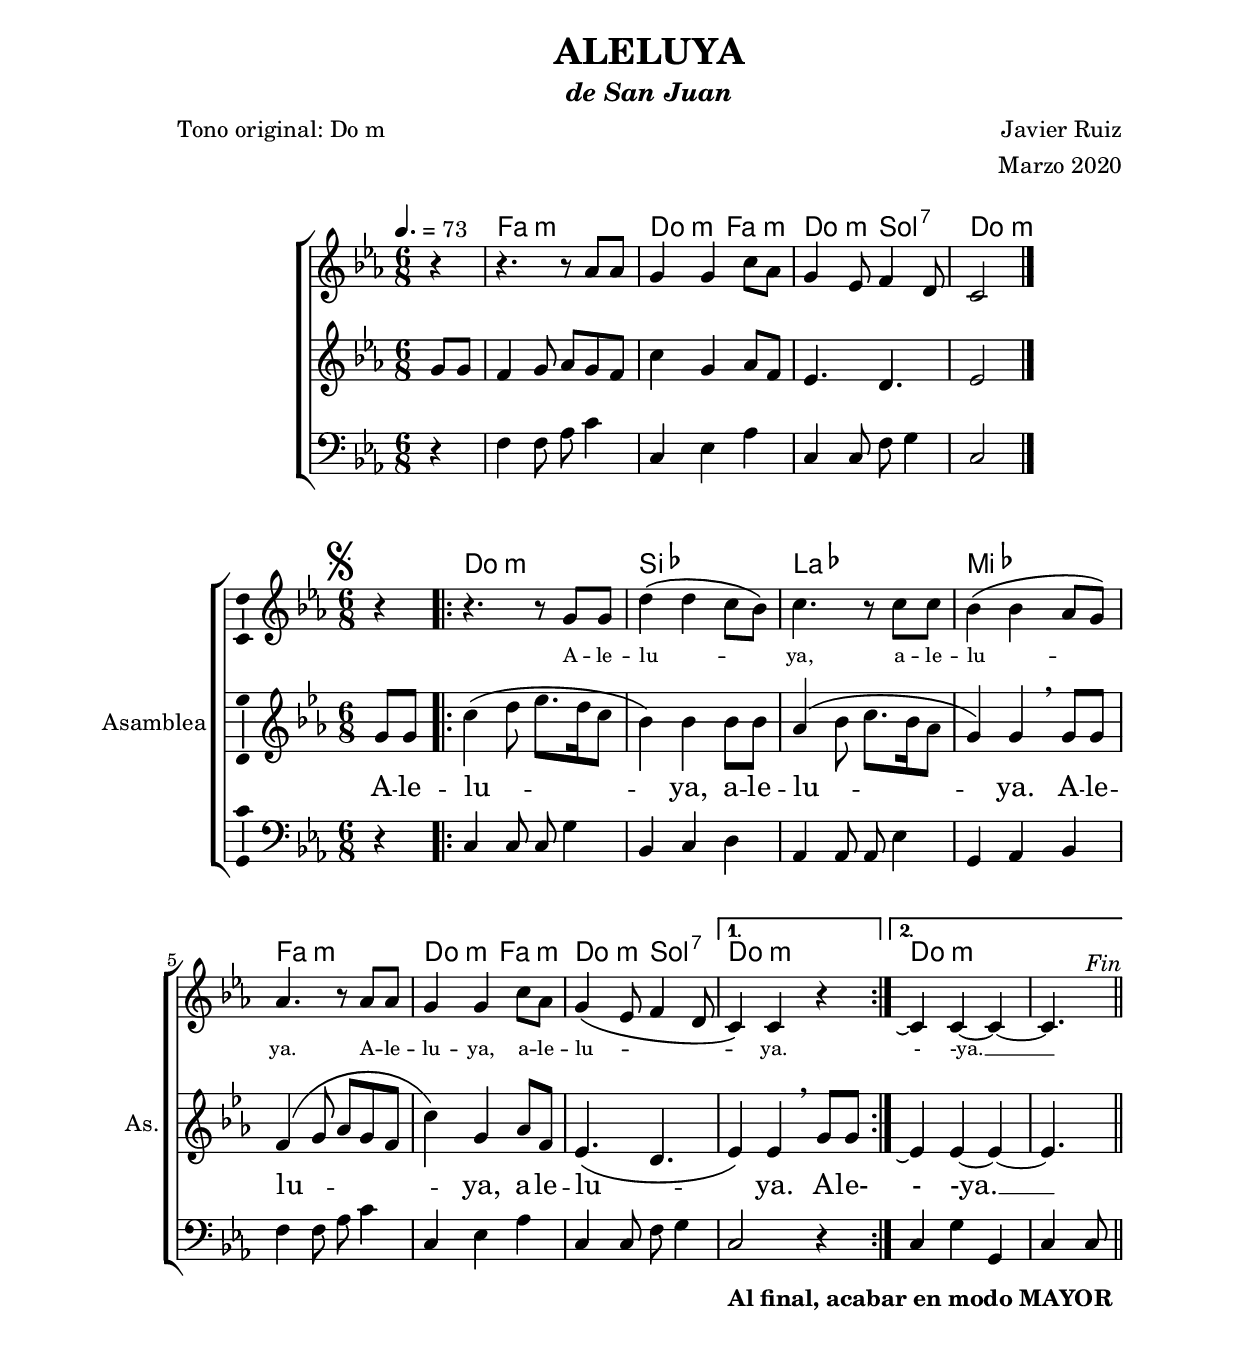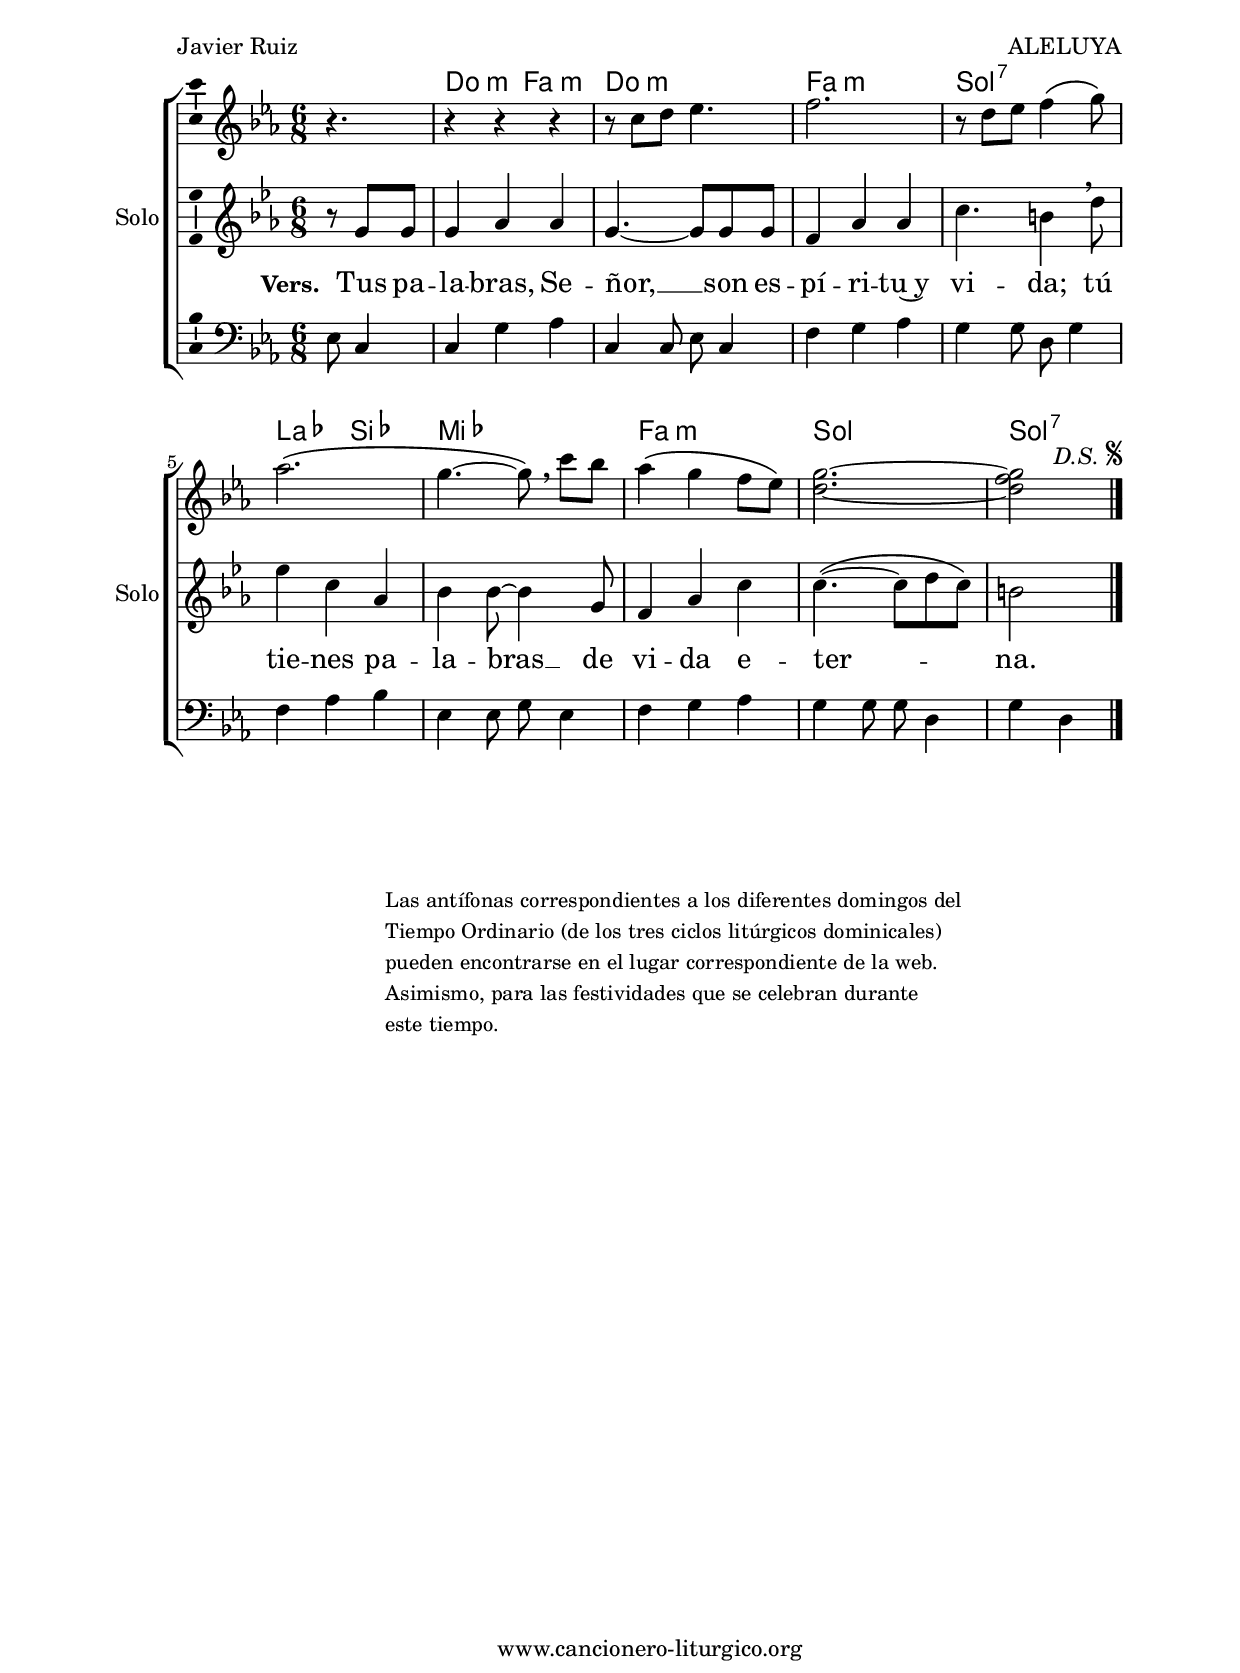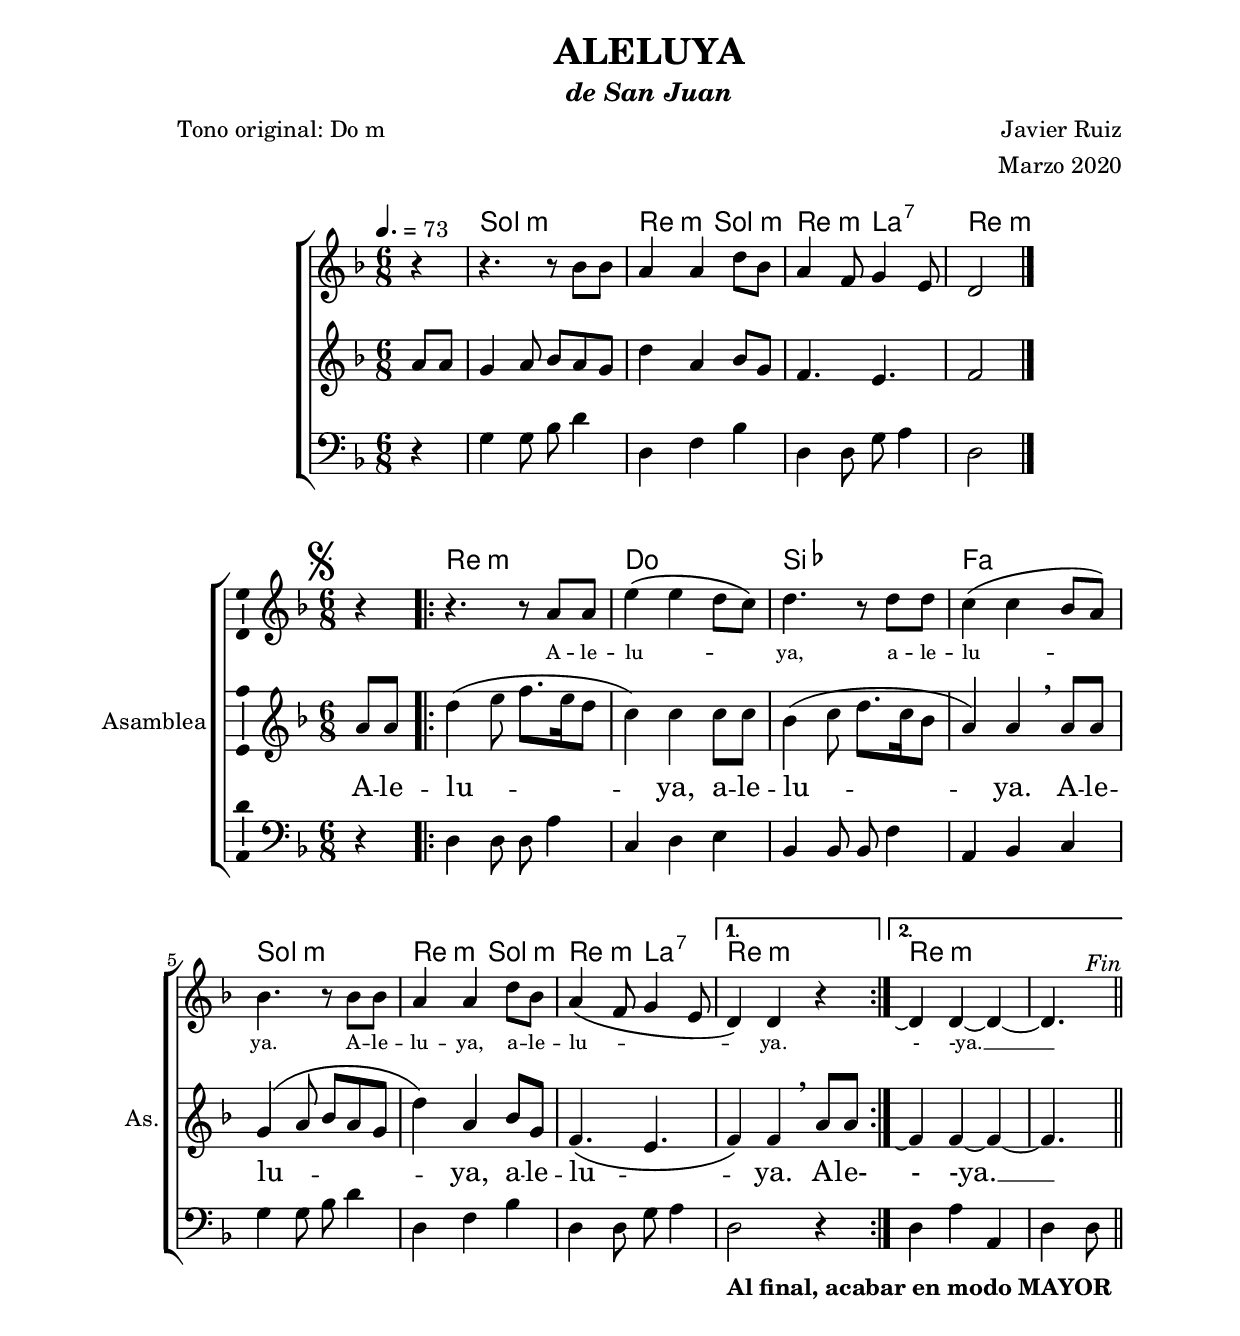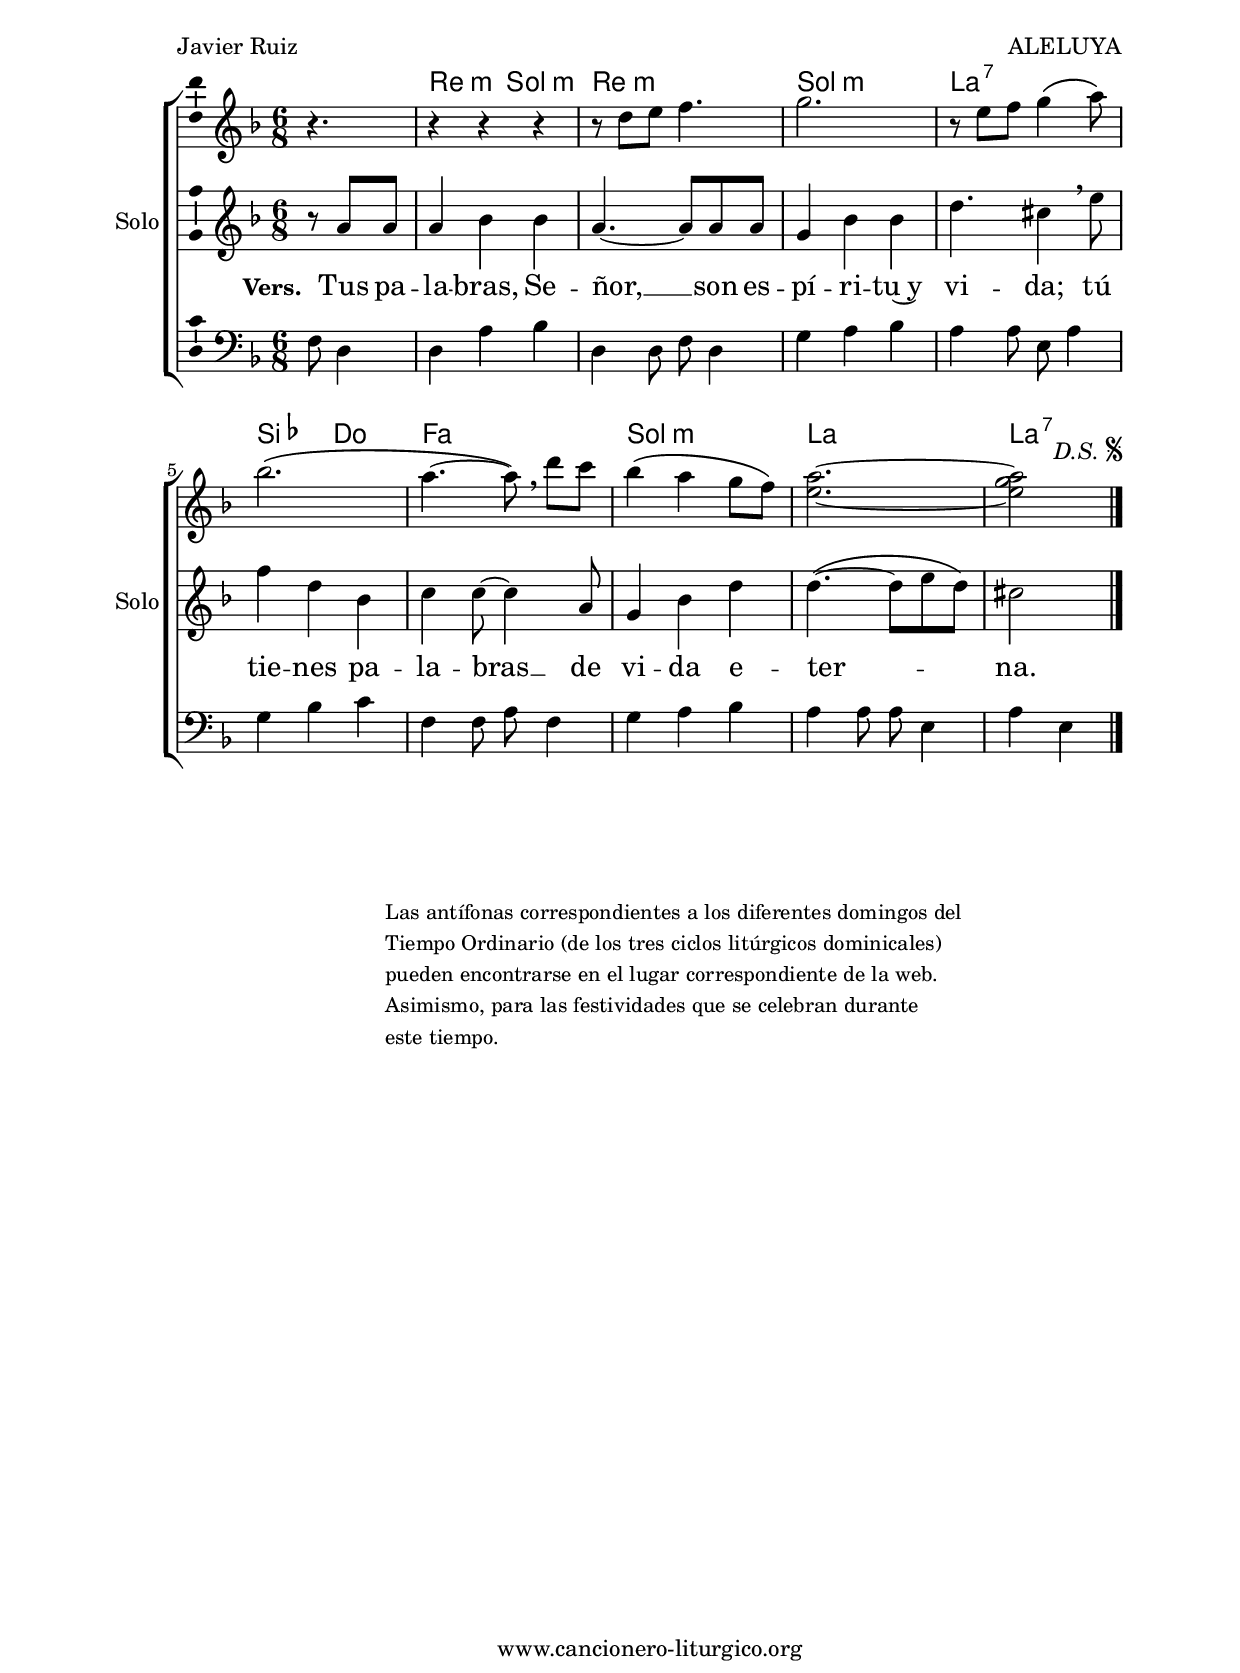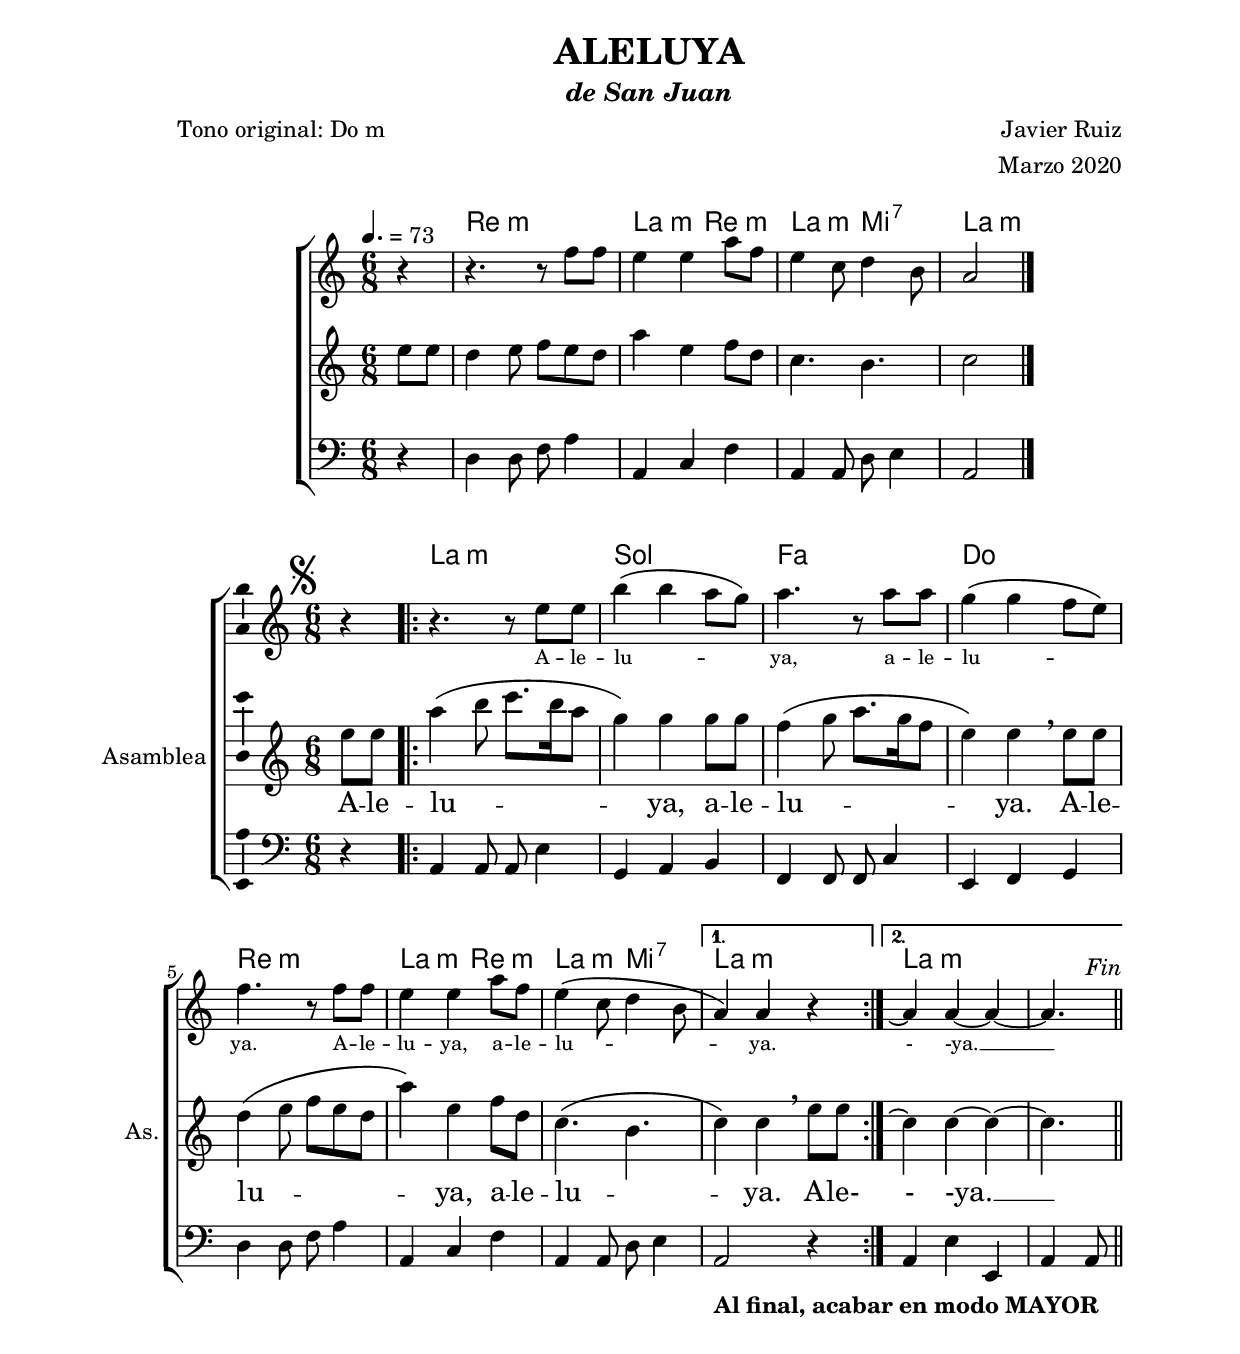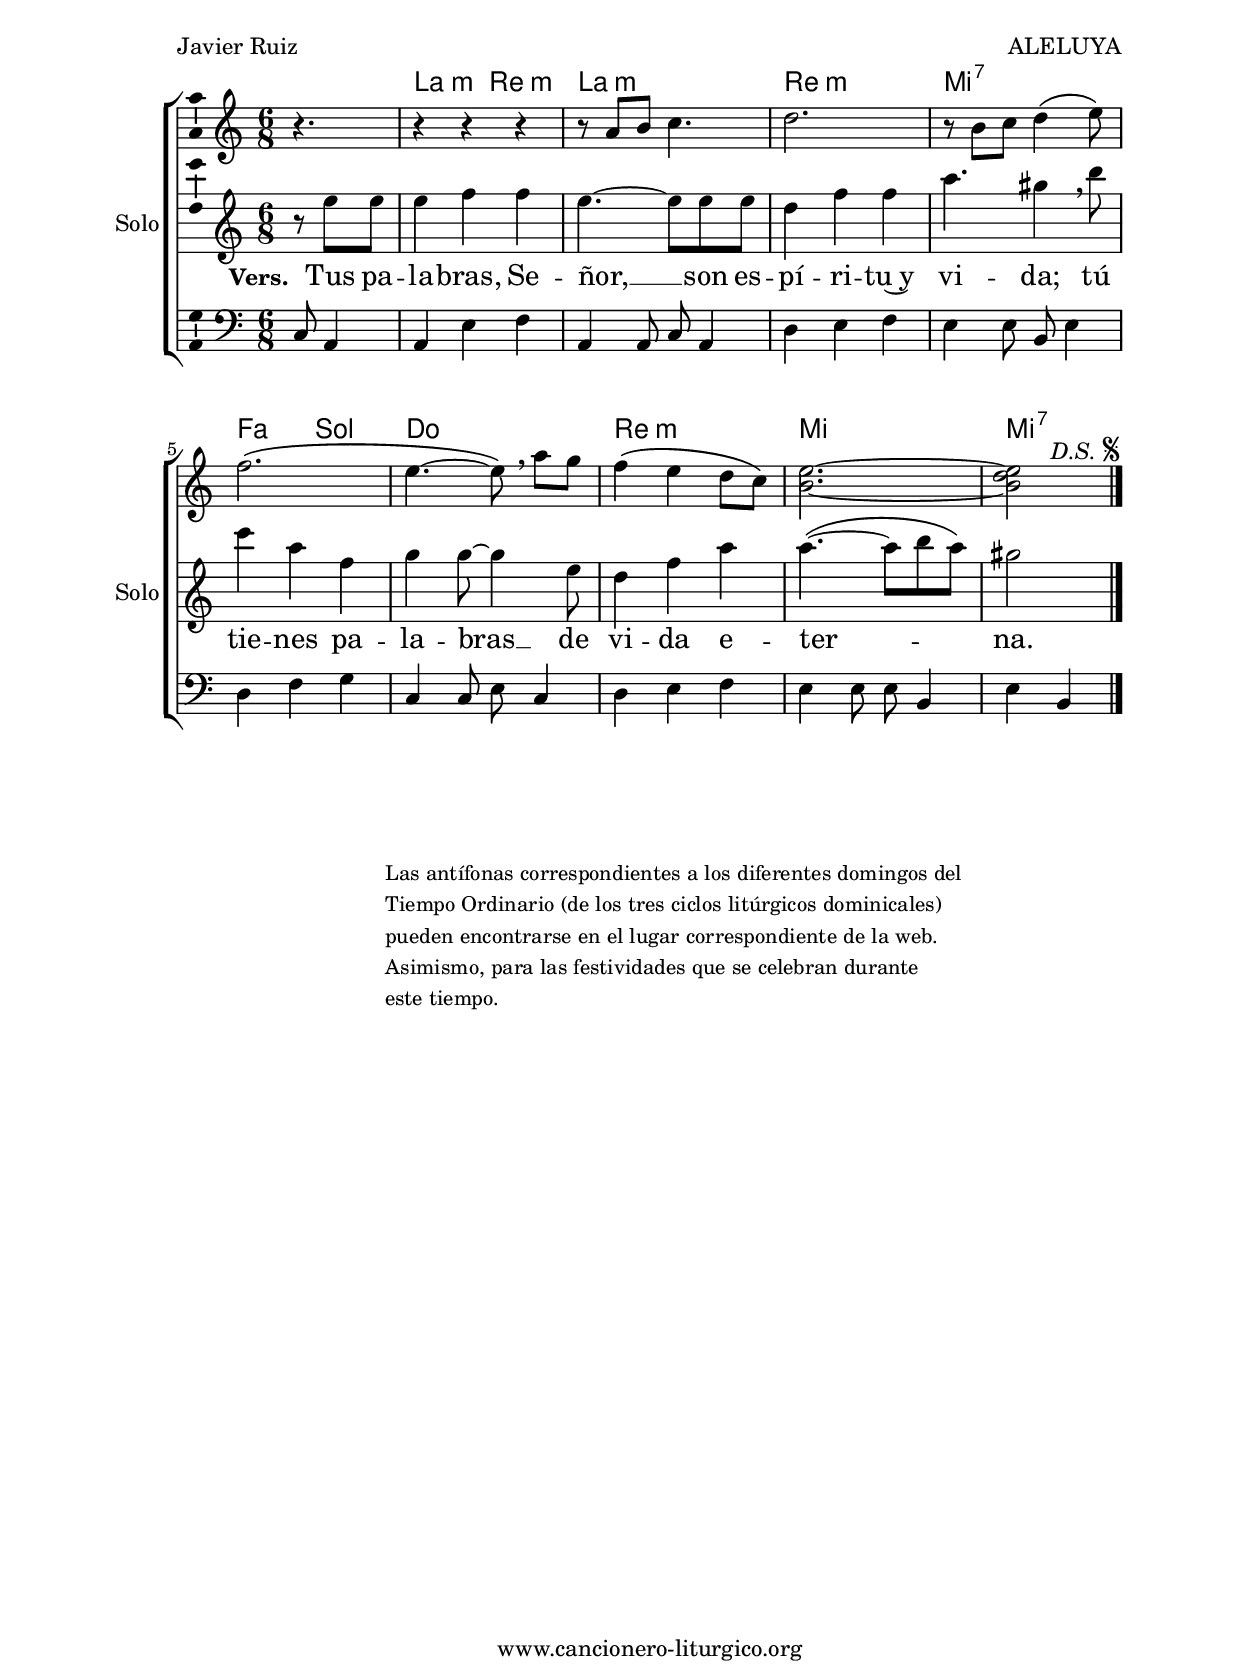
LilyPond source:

%
%lilypond aleluya-ord2-do-jruiz.ly
%timidity aleluya-ord2-do-jruiz.midi -Ow -o aleluya-ord2-do-jruiz.wav
%timidity aleluya-ord2-do-jruiz.midi -Ow -o - | lame - aleluya-ord2-do-jruiz.mp3
%
%Para convertir de .wav a .mp3:
%lame -h -m j filename.wav
%
%
%para escuchar el midi:
%timidity nombrefichero.midi
%


%versión de lilypond para la que se ha escrito esta partitura:
\version "2.16.0"

	%Tamaño papel
	#(set-default-paper-size "a4")
	%Tamaño partitura
	#(set-global-staff-size 20)
	%No responde al pulsar sobre una nota
	#(ly:set-option 'point-and-click #f)

%parámetros del encabezamiento:
\header {
	title = "ALELUYA"
	subtitle = \markup { \italic "de San Juan" }
	composer = "Javier Ruiz"
	poet = "Tono original: Do m"
	meter = ""
	arranger = "Marzo 2020"
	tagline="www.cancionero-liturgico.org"
%	copyright="Editado con LilyPond para Linux"
	}

%parámetros asociados al papel:
\paper  {
	oddHeaderMarkup = \markup {\fill-line { \on-the-fly #not-first-page \fromproperty #'header:title \on-the-fly #not-first-page \fromproperty #'header:composer }}
	evenHeaderMarkup = \markup {\fill-line { \fromproperty #'header:composer \fromproperty #'header:title }}
	#(set-paper-size "a4")
	print-page-number = ##f
	first-page-number = 1
	print-first-page-number = ##f
%	head-separation = 3.0 \cm
	top-margin = 2.0 \cm
%%%	bottom-margin = 0.5\cm
	bottom-margin = 0.2\cm
	left-margin = 3.0 \cm
	line-width = 16.0 \cm 
	indent = 8\mm
	interscoreline = 2.\mm
	between-system-space = 15\mm
%	para que las partituras no llenen la hoja:
	ragged-bottom = ##t
%	idem para la última hoja:
	ragged-last-bottom = ##f
%	para que las partituras llenen el ancho del papel:
	ragged-last = ##f
	after-title-space = 2.5 \cm
%page-count=2
%system-count=8

	%Flexible Vertical Spacing
%	markup-markup-spacing =
%	#'((basic-distance . 15) (minimum-distance . 15) (padding . 3))
	markup-system-spacing =
	#'((basic-distance . 15) (minimum-distance . 15) (padding . 3))
	system-system-spacing =
	#'((basic-distance . 15) (minimum-distance . 15) (padding . 3))
	score-system-spacing =
	#'((basic-distance . 15) (minimum-distance . 15) (padding . 5))
%	top-system-spacing = % header
%	#'((basic-distance . 8) (minimum-distance . 0) (padding . 0))
%	top-markup-spacing =
%	#'((basic-distance . 20) (minimum-distance . 20) (padding . 0))
	last-bottom-spacing = % footer
	#'((basic-distance . 5) (minimum-distance . 5) (padding . 0))
%	score-markup-spacing =
%	#'((basic-distance . 16) (minimum-distance . 13) (padding . 0))

	}


%parámetros que afectan a toda la partitura:
globalintro =  {
	%clave de sol (G):
	\clef G
	%armadura:
%	\transpose c a
	\key c \minor
	\tempo 4.=73
	\set Score.tempoHideNote = ##f
	}

global =  {
	%clave de sol (G):
	\clef G
	%armadura:
%	\transpose c a
	\key c \minor
	\tempo 4.=73
	\set Score.tempoHideNote = ##t
	}


acordesintro = {
	\italianChords
	\chordmode {
%	\transpose c a
{

s4
f2.:m c4.:m f:m c:m g:7 c2:m %s4

	}
	}
}


melodiaintro = 
%	\transpose c a,
{

	\relative c''{
	\time 6/8

\partial4
r4
r4. r8 aes8 aes
g4 g c8 aes8
g4 ees8 f4 d8
c2 %s4
}
	\bar "|."
	}


melodiaintrodos = 
%	\transpose c a,
{

	\relative c''{
	\time 6/8

\partial4
g8 g
f4 g8 aes g f
c'4 g4 aes8 f
ees4. d
ees2 %s4

}
	\bar "|."
	}


melodiaintrobajo = 
%	\transpose c a
{

	%clave de fa (F):
	\clef F

	\relative c{
	\time 6/8

\partial4
r4
f4 f8 aes c4
c,4 ees aes
c,4 c8 f g4
c,2 %s4

}
	\bar "|."
	}


acordes = {
	\italianChords
	\chordmode {
%	\transpose c a
{

s4

\repeat volta 2 {
c2.:m bes aes ees f:m c4.:m f:m c:m g:7
}
\alternative{
{
c2.:m
}
{
c2.:m
c4.:m %s4.
}
}

	}
	}
}


melodiatres = 
%	\transpose c a,
{

	\relative c''{
	\time 6/8

\mark \markup {
   \musicglyph #"scripts.segno"
   }
\partial4 r4
\repeat volta 2 {
r4. r8 g8 g
d'4 \(d c8 bes\)
c4. r8 c8 c
bes4 \(bes aes8 g\)
aes4. r8 aes8 aes
g4 g c8 aes8
g4 \(ees8 f4 d8
}
\alternative{
{
c4\) c r4
}
{
c4\repeatTie c~c~
c4.^\markup {
   \italic "       Fin"
}
%s4.
}
}

}

%	\bar "|."
	}

melodia = 
%	\transpose c a,
{

	\relative c''{
	\time 6/8

\partial4 g8 g
\repeat volta 2 {
c4 \(d8 ees8. d16 c8
bes4\) bes bes8 bes
aes4 \(bes8 c8. bes16 aes8
g4\) g \breathe g8 g
f4 \(g8 aes g f
c'4\) g4 aes8 f
ees4. \(d4.
}
\alternative{
{
ees4\) ees \breathe g8 g
}
{
ees4\repeatTie ees~ees~
ees4. %s4.
}
}

}

	\bar "||"
	}


melodiabajo = 
%	\transpose c a,
{

	%clave de fa (F):
	\clef F

	\relative c{
	\time 6/8

\partial4 r4
\repeat volta 2 {
c4 c8 c g'4
bes,4 c d
aes4 aes8 aes ees'4
g,4 aes bes
f'4 f8 aes c4
c,4 ees aes
c,4 c8 f g4
}
\alternative{
{
c,2 _\markup{ \lower #4 \bold{ Al final, acabar en modo MAYOR }} r4
}
{
c4 g' g,
c4 c8 %s4.
}
}

}

%	\bar "|."
	}

acordesestro = {
	\italianChords
	\chordmode {
%	\transpose c a
{

s4.
c4.:m f:m c2.:m f:m g:7 aes4. bes ees2. f:m g g2:7 %s4
%%%c4.:m f:m c2.:m f:m g:7 c4.:m f:m ees2. f:m g g2:7 %s4

	}
	}
}


melodiatresestro = 
%	\transpose c a,
{

	\relative c''{
	\time 6/8

\partial4.
r4.
r4 r4 r4
r8 c8 d ees4.
f2.
r8 d8 ees f4 \(g8\)
aes2.
\(g4.~g8\) \breathe c bes
aes4 \(g f8 ees\)
<d g>2.~
<d g f>2^\markup {
   \italic "       D.S."
   \tiny \raise #1
   \musicglyph #"scripts.segno"
}

}

	\bar "|."
	}

melodiaestro = 
%	\transpose c a,
{

	\relative c''{
	\time 6/8

\partial4.
r8 g8 g
g4 aes aes
g4.~g8 g8 g
f4 aes aes
c4. b4 \breathe d8
ees4 c aes
bes4 bes8~bes4 g8
f4 aes c
c4.~\(c8 d c\)
b2
%s4

}

	\bar "|."
	}


melodiabajoestro = 
%	\transpose c a,
{

	%clave de fa (F):
	\clef F

	\relative c{
	\time 6/8

\partial4.
ees8 c4
c4 g' aes
c,4 c8 ees c4
f4 g aes
g4 g8 d g4
f4 aes bes
ees,4 ees8 g ees4
f4 g aes
g4 g8 g d4
g4 d %s4

}

	\bar "|."
	}


textotres = \lyricmode {
\override LyricText #'font-size = #-1
A -- le -- lu -- _ _ _ ya,
a -- le -- lu -- _ _ _ ya.
A -- le -- lu -- ya,
a -- le -- lu -- _ _ _ _ ya.
- -ya. __

A -- le -- lu -- ya.
A -- le -- lu -- _ ya. __ _
A -- le -- lu -- _ _ _ ya. __

	}

texto = \lyricmode {
A -- le -- lu -- _ _ _ _ _ ya,
a -- le -- lu -- _ _ _ _ _ ya.
A -- le -- lu -- _ _ _ _ _ ya,
a -- le -- lu -- _ _ ya.
A -- le-
- -ya. __

	}

textoestro = \lyricmode {
\set stanza =#"Vers. " Tus pa -- la -- bras, Se -- ñor, __
son es -- pí -- ri -- tu~y vi -- da;
tú tie -- nes pa -- la -- bras __
de vi -- da e -- ter -- _ _ na.

	}

acordesintroStaff = \context ChordNames = acordesintroStaff <<
	\set chordChanges = ##t
	\acordesintro
	>>

acordesStaff = \context ChordNames = acordesStaff <<
	\set chordChanges = ##t
	\acordes
	>>

acordesestroStaff = \context ChordNames = acordesestroStaff <<
	\set chordChanges = ##t
	\acordesestro
	>>


vozintroStaff = \context Voice = vozintroStaff
<<
	\override Staff.StaffSymbol #'staff-space = #(magstep -0.35)
	\set Staff.midiInstrument = #"trumpet"
	\set Staff.midiMinimumVolume = #0.4
	\set Staff.midiMaximumVolume = #0.6
	\globalintro
	\melodiaintro
	>>

vozintrodosStaff = \context Voice = vozintrodosStaff
<<
	\override Staff.StaffSymbol #'staff-space = #(magstep -0.35)
	\set Staff.midiInstrument = #"violin"
	\set Staff.midiMinimumVolume = #0.6
	\set Staff.midiMaximumVolume = #0.8
	\globalintro
	\melodiaintrodos
	>>

vozintrobajoStaff = \context Voice = vozintrobajoStaff
<<
	\override Staff.StaffSymbol #'staff-space = #(magstep -0.35)
	\set Staff.midiInstrument = #"english horn"
	\set Staff.midiMinimumVolume = #0.6
	\set Staff.midiMaximumVolume = #0.8
	\globalintro
	\melodiaintrobajo
	>>

voztresStaff = \context Voice = voztresStaff
\with {\consists "Ambitus_engraver"}
<<
	\override Staff.StaffSymbol #'staff-space = #(magstep -0.35)
	\set Staff.midiInstrument = #"violin"
	\set Staff.midiMinimumVolume = #0.6
	\set Staff.midiMaximumVolume = #0.8
	\global
	\relative c' \melodiatres
	>>

vozStaff = \context Voice = vozStaff
\with {\consists "Ambitus_engraver"}
<<
	\set Staff.instrumentName = "Asamblea"
	\set Staff.shortInstrumentName = "As."
%	\set Staff.midiInstrument = #"clarinet"
%	\set Staff.midiInstrument = #"cello"
	\set Staff.midiInstrument = #"flute"
%	\set Staff.midiInstrument = #"electric guitar (jazz)"
%	\set Staff.midiInstrument = #"english horn"
%	\set Staff.midiInstrument = #"violin"
%	\set Staff.midiInstrument = #"glockenspiel"
	\set Staff.midiMinimumVolume = #0.8
	\set Staff.midiMaximumVolume = #1.0
	\global
	\melodia
	>>

vozbajoStaff = \context Voice = vozbajoStaff
\with {\consists "Ambitus_engraver"}
<<
	\override Staff.StaffSymbol #'staff-space = #(magstep -0.35)
	\set Staff.midiInstrument = #"english horn"
	\set Staff.midiMinimumVolume = #0.6
	\set Staff.midiMaximumVolume = #0.8
	\global
	\melodiabajo
	>>

voztresestroStaff = \context Voice = voztresestroStaff
\with {\consists "Ambitus_engraver"}
<<
	\override Staff.StaffSymbol #'staff-space = #(magstep -0.35)
	\set Staff.midiInstrument = #"violin"
	\set Staff.midiMinimumVolume = #0.6
	\set Staff.midiMaximumVolume = #0.8
	\global
	\relative c' \melodiatresestro
	>>

vozestroStaff = \context Voice = vozestroStaff
\with {\consists "Ambitus_engraver"}
<<
	\set Staff.instrumentName = "Solo"
	\set Staff.shortInstrumentName = "Solo"
%	\set Staff.midiInstrument = #"clarinet"
%	\set Staff.midiInstrument = #"cello"
	\set Staff.midiInstrument = #"flute"
%	\set Staff.midiInstrument = #"electric guitar (jazz)"
%	\set Staff.midiInstrument = #"english horn"
%	\set Staff.midiInstrument = #"violin"
%	\set Staff.midiInstrument = #"glockenspiel"
	\set Staff.midiMinimumVolume = #0.8
	\set Staff.midiMaximumVolume = #1.0
	\global
	\melodiaestro
	>>

vozbajoestroStaff = \context Voice = vozbajoestroStaff
\with {\consists "Ambitus_engraver"}
<<
	\override Staff.StaffSymbol #'staff-space = #(magstep -0.35)
	\set Staff.midiInstrument = #"english horn"
	\set Staff.midiMinimumVolume = #0.6
	\set Staff.midiMaximumVolume = #0.8
	\global
	\melodiabajoestro
	>>

textoStaff = \context Lyrics = textoStaff <<
	\lyricsto vozStaff \texto
	>>

textotresStaff = \context Lyrics = textotresStaff <<
	\lyricsto voztresStaff \textotres
	>>

textoestroStaff = \context Lyrics = textoestroStaff <<
	\lyricsto vozestroStaff \textoestro
	>>


\book {
	\score {
		\context ChoirStaff {
%			\override StaffGroup.SystemStartBracket #'collapse-height = #1
%			\override Score.SystemStartBar #'collapse-height = #1
			<<
			\acordesintroStaff
			\vozintroStaff
			\vozintrodosStaff
			\vozintrobajoStaff
			>>
			}
		\layout {
	    		\context {
				\Lyrics
				\override LyricText #'font-size = #2
				}
	   		 \context {
				\Score
				\override StaffSymbol #'staff-space = #(magstep +3)
				}
			indent = 2.25 \cm
			line-width= 14.5 \cm
			}
		}
	\score {
		<<
		\context ChoirStaff {
%			\override StaffGroup.SystemStartBracket #'collapse-height = #1
%			\override Score.SystemStartBar #'collapse-height = #1
			<<
			\acordesStaff
			\voztresStaff
			\textotresStaff
			\vozStaff
			\textoStaff
			\vozbajoStaff
			>>
			}
		>>
		\layout {
	    		\context {
				\Lyrics
				\override LyricText #'font-size = #2
				}
	   		 \context {
				\Score
				\override StaffSymbol #'staff-space = #(magstep +3)
				}
			}
		}
\pageBreak
	\score {
		<<
		\context ChoirStaff {
%			\override StaffGroup.SystemStartBracket #'collapse-height = #1
%			\override Score.SystemStartBar #'collapse-height = #1
			<<
			\acordesestroStaff
			\voztresestroStaff
			\vozestroStaff
			\textoestroStaff
			\vozbajoestroStaff
			>>
			}
		>>
		\layout {
	    		\context {
				\Lyrics
				\override LyricText #'font-size = #2
				}
	   		 \context {
				\Score
				\override StaffSymbol #'staff-space = #(magstep +3)
				}
			indent = 0 \cm
			}
		}
	\markup {
		\magnify #0.9
		\column {
			\line{\hspace #20.0 }
			\line{\hspace #20.0 }
			\line{\hspace #20.0 Las antífonas correspondientes a los diferentes domingos del}
			\line{\hspace #20.0 Tiempo Ordinario (de los tres ciclos litúrgicos dominicales)}
			\line{\hspace #20.0 pueden encontrarse en el lugar correspondiente de la web.}
			\line{\hspace #20.0 Asimismo, para las festividades que se celebran durante}
			\line{\hspace #20.0 este tiempo.}
			}
		}
	\score {
		\unfoldRepeats
		<<
		\context ChoirStaff {
			<<
			\acordesintroStaff
			\vozintroStaff
			\vozintrodosStaff
			\vozintrobajoStaff
			>>
			<<
			\acordesStaff
			\voztresStaff
			\vozStaff
			\vozbajoStaff
			>>
			<<
			\acordesestroStaff
			\voztresestroStaff
			\vozestroStaff
			\vozbajoestroStaff
			>>
			}
		>>
		\midi {
	  		\context {
	  			\Score
				tempoWholesPerMinute = #(ly:make-moment 70 4)
				}
			}
		}
	}


#(define output-suffix "C")
\book {
	\score {
		\context ChoirStaff {
%			\override StaffGroup.SystemStartBracket #'collapse-height = #1
%			\override Score.SystemStartBar #'collapse-height = #1
\transpose c d
			<<
			\acordesintroStaff
			\vozintroStaff
			\vozintrodosStaff
			\vozintrobajoStaff
			>>
			}
		\layout {
	    		\context {
				\Lyrics
				\override LyricText #'font-size = #2
				}
	   		 \context {
				\Score
				\override StaffSymbol #'staff-space = #(magstep +3)
				}
			indent = 2.25 \cm
			line-width= 14.5 \cm
			}
		}
	\score {
		<<
		\context ChoirStaff {
%			\override StaffGroup.SystemStartBracket #'collapse-height = #1
%			\override Score.SystemStartBar #'collapse-height = #1
\transpose c d
			<<
			\acordesStaff
			\voztresStaff
			\textotresStaff
			\vozStaff
			\textoStaff
			\vozbajoStaff
			>>
			}
		>>
		\layout {
	    		\context {
				\Lyrics
				\override LyricText #'font-size = #2
				}
	   		 \context {
				\Score
				\override StaffSymbol #'staff-space = #(magstep +3)
				}
			}
		}
\pageBreak
	\score {
		<<
		\context ChoirStaff {
%			\override StaffGroup.SystemStartBracket #'collapse-height = #1
%			\override Score.SystemStartBar #'collapse-height = #1
\transpose c d
			<<
			\acordesestroStaff
			\voztresestroStaff
			\vozestroStaff
			\textoestroStaff
			\vozbajoestroStaff
			>>
			}
		>>
		\layout {
	    		\context {
				\Lyrics
				\override LyricText #'font-size = #2
				}
	   		 \context {
				\Score
				\override StaffSymbol #'staff-space = #(magstep +3)
				}
			indent = 0 \cm
			}
		}
	\markup {
		\magnify #0.9
		\column {
			\line{\hspace #20.0 }
			\line{\hspace #20.0 }
			\line{\hspace #20.0 Las antífonas correspondientes a los diferentes domingos del}
			\line{\hspace #20.0 Tiempo Ordinario (de los tres ciclos litúrgicos dominicales)}
			\line{\hspace #20.0 pueden encontrarse en el lugar correspondiente de la web.}
			\line{\hspace #20.0 Asimismo, para las festividades que se celebran durante}
			\line{\hspace #20.0 este tiempo.}
			}
		}
	}


#(define output-suffix "S")
\book {
	\score {
		\context ChoirStaff {
%			\override StaffGroup.SystemStartBracket #'collapse-height = #1
%			\override Score.SystemStartBar #'collapse-height = #1
\transpose c a
			<<
			\acordesintroStaff
			\vozintroStaff
			\vozintrodosStaff
\transpose a a,
			\vozintrobajoStaff
			>>
			}
		\layout {
	    		\context {
				\Lyrics
				\override LyricText #'font-size = #2
				}
	   		 \context {
				\Score
				\override StaffSymbol #'staff-space = #(magstep +3)
				}
			indent = 2.25 \cm
			line-width= 14.5 \cm
			}
		}
	\score {
		<<
		\context ChoirStaff {
%			\override StaffGroup.SystemStartBracket #'collapse-height = #1
%			\override Score.SystemStartBar #'collapse-height = #1
\transpose c a
			<<
			\acordesStaff
			\voztresStaff
			\textotresStaff
			\vozStaff
			\textoStaff
\transpose a a,
			\vozbajoStaff
			>>
			}
		>>
		\layout {
	    		\context {
				\Lyrics
				\override LyricText #'font-size = #2
				}
	   		 \context {
				\Score
				\override StaffSymbol #'staff-space = #(magstep +3)
				}
			}
		}
\pageBreak
	\score {
		<<
		\context ChoirStaff {
%			\override StaffGroup.SystemStartBracket #'collapse-height = #1
%			\override Score.SystemStartBar #'collapse-height = #1
\transpose c a
			<<
			\acordesestroStaff
\transpose a a,
			\voztresestroStaff
			\vozestroStaff
			\textoestroStaff
\transpose a a,
			\vozbajoestroStaff
			>>
			}
		>>
		\layout {
	    		\context {
				\Lyrics
				\override LyricText #'font-size = #2
				}
	   		 \context {
				\Score
				\override StaffSymbol #'staff-space = #(magstep +3)
				}
			indent = 0 \cm
			}
		}
	\markup {
		\magnify #0.9
		\column {
			\line{\hspace #20.0 }
			\line{\hspace #20.0 }
			\line{\hspace #20.0 Las antífonas correspondientes a los diferentes domingos del}
			\line{\hspace #20.0 Tiempo Ordinario (de los tres ciclos litúrgicos dominicales)}
			\line{\hspace #20.0 pueden encontrarse en el lugar correspondiente de la web.}
			\line{\hspace #20.0 Asimismo, para las festividades que se celebran durante}
			\line{\hspace #20.0 este tiempo.}
			}
		}
	}


